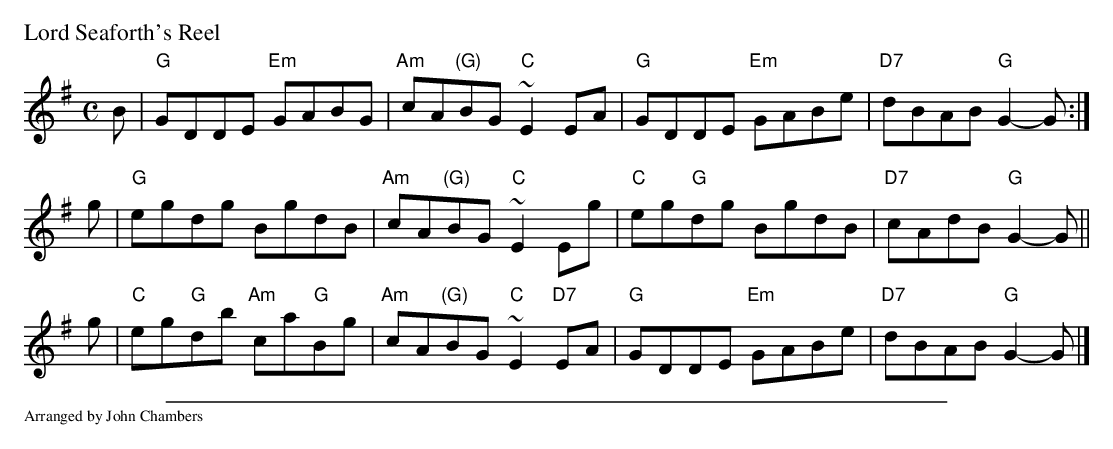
X:1
P: Lord Seaforth's Reel
M: C
L: 1/8
K: G
B | "G"GDDE "Em"GABG | "Am"cA"(G)"BG "C"~E2EA | "G"GDDE "Em"GABe | "D7"dBAB "G"G2-G :|
g | "G"egdg     BgdB | "Am"cA"(G)"BG "C"~E2Eg | "C"eg"G"dg BgdB | "D7"cAdB "G"G2-G ||
g | "C"eg"G"db "Am"ca"G"Bg | "Am"cA"(G)"BG "C"~E2"D7"EA | "G"GDDE "Em"GABe | "D7"dBAB "G"G2-G |]
